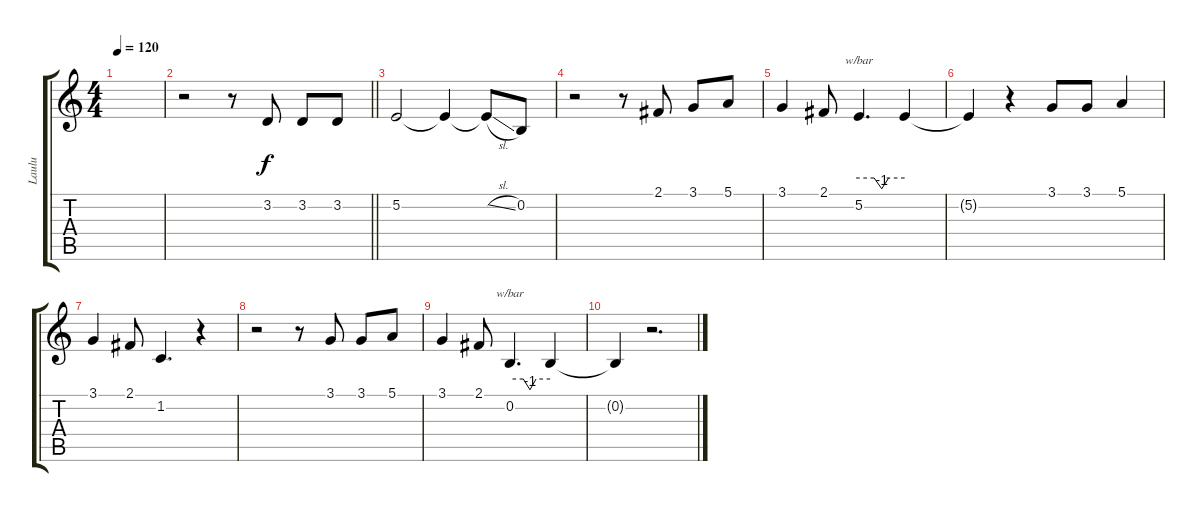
\track ("Laulu" "Laulu") {instrument lead6voice}
\staff {score tabs}
\tuning (E4 B3 G3 D3 A2 E2) {hide}
\ts (4 4)
\tempo 120
\clef g2
\ks c
|
\barLineRight lightlight
r.2 r.8 3.2.8 3.2.8 3.2.8 |
5.2.2 5.2{t}.4 5.2{sl t}.8 0.2.8 |
r.2 r.8 2.1.8 3.1.8 5.1.8 |
3.1.4 2.1.8 5.2.4{d tbe (custom default 0 0 20 0 30 -4 39 0 60 0)} 5.2{t}.4 |
5.2{t}.4 r.4 3.1.8 3.1.8 5.1.4 |
3.1.4 2.1.8 1.2.4{d} r.4 |
r.2 r.8 3.1.8 3.1.8 5.1.8 |
3.1.4 2.1.8 0.2.4{d tbe (custom default 0 0 20 0 30 -4 39 0 60 0)} 0.2{t}.4 |
0.2{t}.4 r.2{d}
